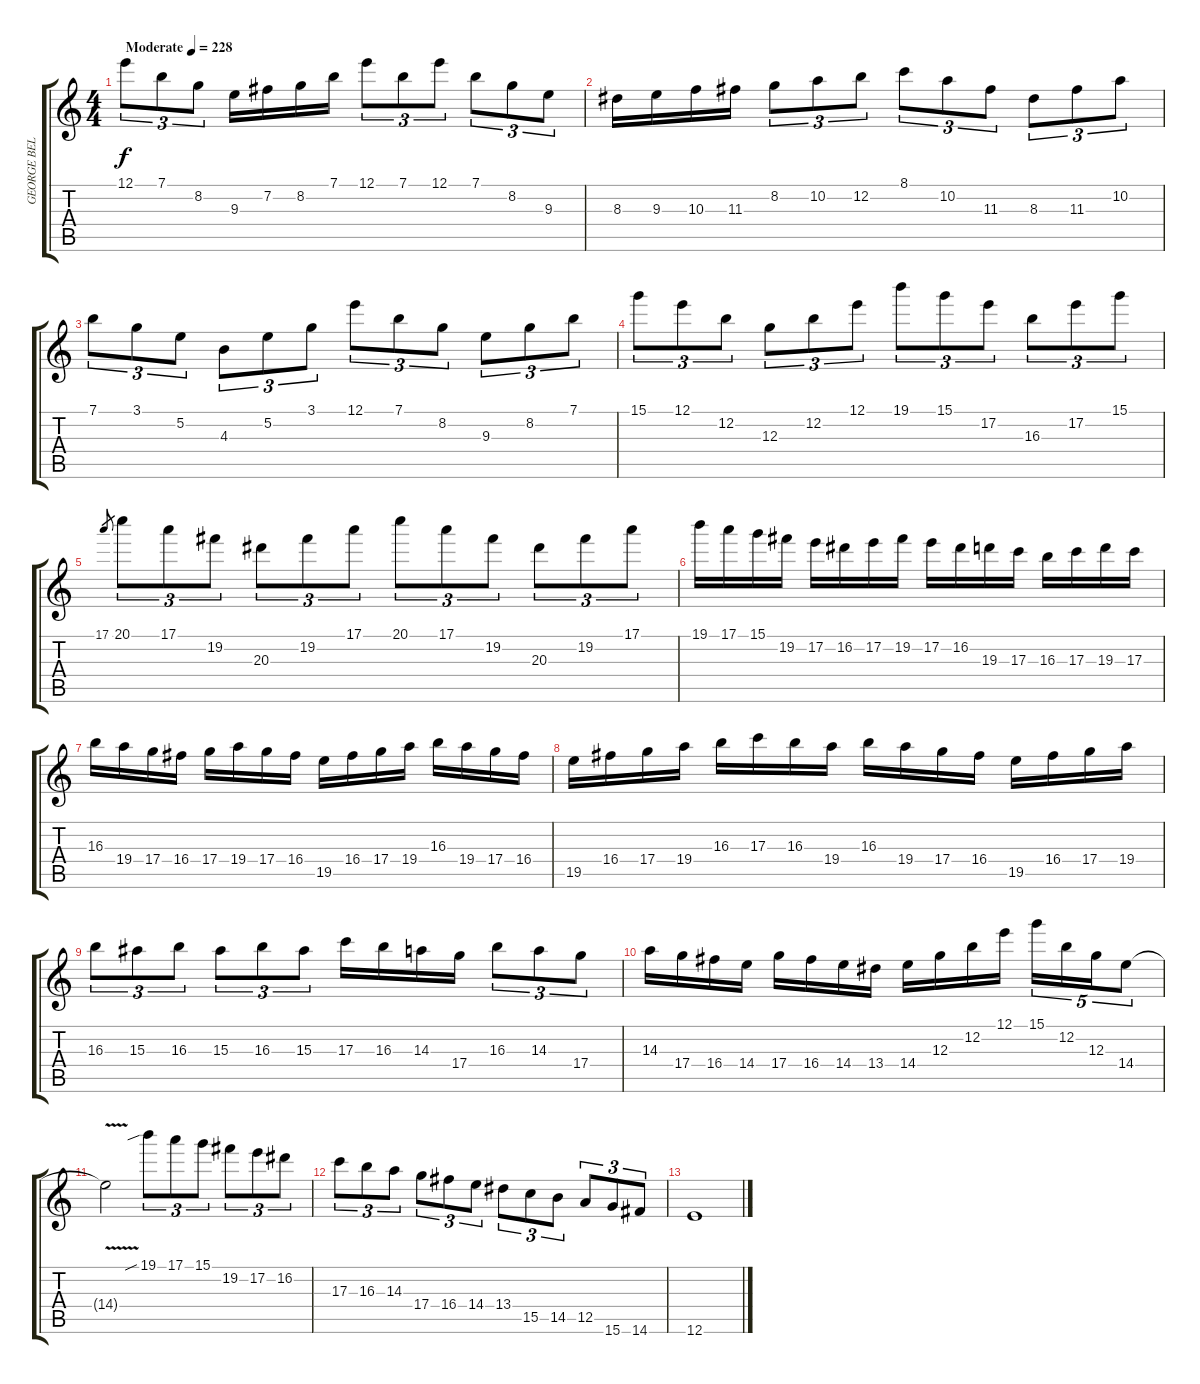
\track ("GEORGE BELLAS " "GEORGE BEL") {instrument distortionguitar}
\staff {score tabs}
\tuning (E4 B3 G3 D3 A2 E2) {hide}
\ts (4 4)
\tempo (228 "Moderate")
\clef g2
\ks c
12.1.8{tu (3 2) dy f instrument distortionguitar} 7.1.8{tu (3 2)} 8.2.8{tu (3 2)} 9.3.16 7.2.16 8.2.16 7.1.16 12.1.8{tu (3 2)} 7.1.8{tu (3 2)} 12.1.8{tu (3 2)} 7.1.8{tu (3 2)} 8.2.8{tu (3 2)} 9.3.8{tu (3 2)} |
8.3.16 9.3.16 10.3.16 11.3.16 8.2.8{tu (3 2)} 10.2.8{tu (3 2)} 12.2.8{tu (3 2)} 8.1.8{tu (3 2)} 10.2.8{tu (3 2)} 11.3.8{tu (3 2)} 8.3.8{tu (3 2)} 11.3.8{tu (3 2)} 10.2.8{tu (3 2)} |
7.1.8{tu (3 2)} 3.1.8{tu (3 2)} 5.2.8{tu (3 2)} 4.3.8{tu (3 2)} 5.2.8{tu (3 2)} 3.1.8{tu (3 2)} 12.1.8{tu (3 2)} 7.1.8{tu (3 2)} 8.2.8{tu (3 2)} 9.3.8{tu (3 2)} 8.2.8{tu (3 2)} 7.1.8{tu (3 2)} |
15.1.8{tu (3 2)} 12.1.8{tu (3 2)} 12.2.8{tu (3 2)} 12.3.8{tu (3 2)} 12.2.8{tu (3 2)} 12.1.8{tu (3 2)} 19.1.8{tu (3 2)} 15.1.8{tu (3 2)} 17.2.8{tu (3 2)} 16.3.8{tu (3 2)} 17.2.8{tu (3 2)} 15.1.8{tu (3 2)} |
17.1.8{gr} 20.1.8{tu (3 2)} 17.1.8{tu (3 2)} 19.2.8{tu (3 2)} 20.3.8{tu (3 2)} 19.2.8{tu (3 2)} 17.1.8{tu (3 2)} 20.1.8{tu (3 2)} 17.1.8{tu (3 2)} 19.2.8{tu (3 2)} 20.3.8{tu (3 2)} 19.2.8{tu (3 2)} 17.1.8{tu (3 2)} |
19.1.16 17.1.16 15.1.16 19.2.16 17.2.16 16.2.16 17.2.16 19.2.16 17.2.16 16.2.16 19.3.16 17.3.16 16.3.16 17.3.16 19.3.16 17.3.16 |
16.3.16 19.4.16 17.4.16 16.4.16 17.4.16 19.4.16 17.4.16 16.4.16 19.5.16 16.4.16 17.4.16 19.4.16 16.3.16 19.4.16 17.4.16 16.4.16 |
19.5.16 16.4.16 17.4.16 19.4.16 16.3.16 17.3.16 16.3.16 19.4.16 16.3.16 19.4.16 17.4.16 16.4.16 19.5.16 16.4.16 17.4.16 19.4.16 |
16.3.8{tu (3 2)} 15.3.8{tu (3 2)} 16.3.8{tu (3 2)} 15.3.8{tu (3 2)} 16.3.8{tu (3 2)} 15.3.8{tu (3 2)} 17.3.16 16.3.16 14.3.16 17.4.16 16.3.8{tu (3 2)} 14.3.8{tu (3 2)} 17.4.8{tu (3 2)} |
14.3.16 17.4.16 16.4.16 14.4.16 17.4.16 16.4.16 14.4.16 13.4.16 14.4.16 12.3.16 12.2.16 12.1.16 15.1.16{tu (5 4)} 12.2.16{tu (5 4)} 12.3.16{tu (5 4)} 14.4.8{tu (5 4)} |
14.4{v t}.2 19.1{sib}.8{tu (3 2)} 17.1.8{tu (3 2)} 15.1.8{tu (3 2)} 19.2.8{tu (3 2)} 17.2.8{tu (3 2)} 16.2.8{tu (3 2)} |
17.3.8{tu (3 2)} 16.3.8{tu (3 2)} 14.3.8{tu (3 2)} 17.4.8{tu (3 2)} 16.4.8{tu (3 2)} 14.4.8{tu (3 2)} 13.4.8{tu (3 2)} 15.5.8{tu (3 2)} 14.5.8{tu (3 2)} 12.5.8{tu (3 2)} 15.6.8{tu (3 2)} 14.6.8{tu (3 2)} |
12.6.1
